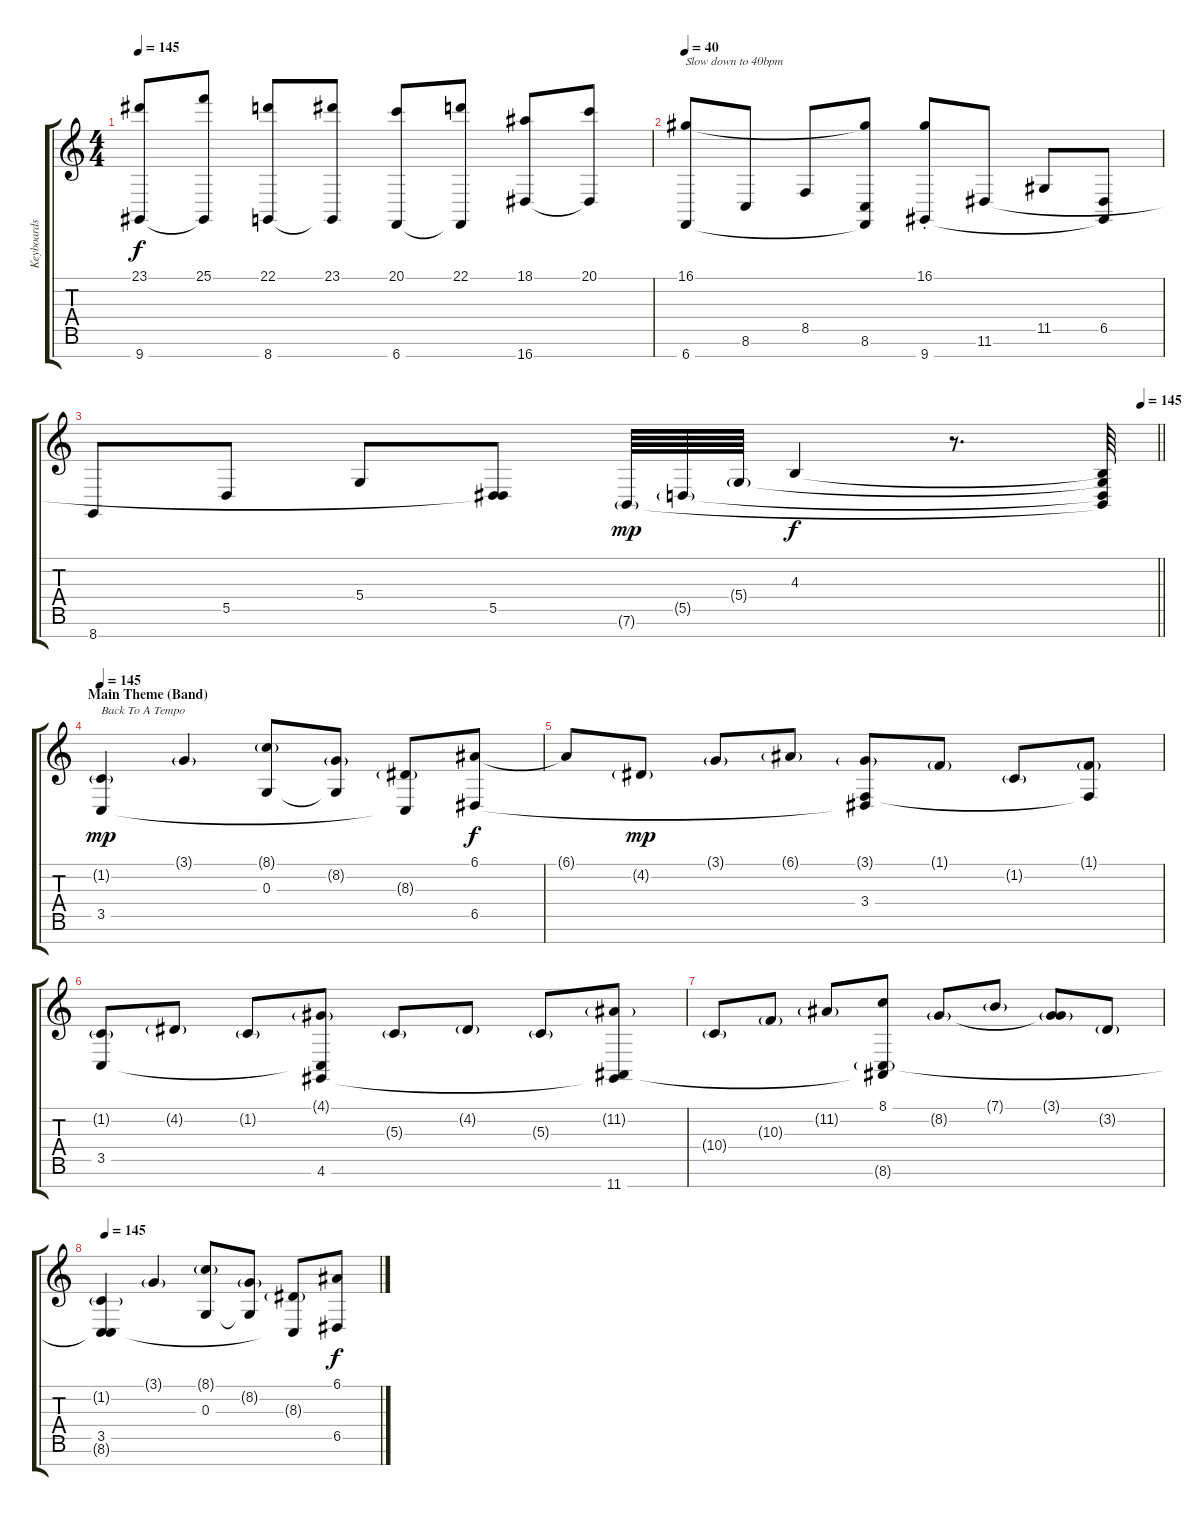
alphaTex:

\track ("Keyboards" "Keyboards") {instrument acousticgrandpiano}
\staff {score tabs}
\tuning (E4 B3 G3 D3 A2 E2 B1) {hide}
\ts (4 4)
\tempo 145
\clef g2
\ks c
(23.1 9.7).8{dy f} (25.1 9.7{t}).8 (22.1 8.7).8 (23.1 8.7{t}).8 (20.1 6.7).8 (22.1 6.7{t}).8 (18.1 16.7).8 (20.1 16.7{t}).8 |
\tempo 40
(16.1 6.7).8{txt "Slow down to 40bpm"} 8.6.8 8.5.8 (16.1{t} 8.6 6.7{t}).8 (16.1{st} 9.7).8 11.6.8 11.5.8 (6.5 9.7{t}).8 |
\tempo (145 0.984375)
\barLineRight lightlight
8.7.8 5.5.8 5.4.8 (5.5 11.6{t}).8 7.6{g}.64{dy mp} 5.5{g}.64 5.4{g}.64 4.3.4{dy f} r.8{d} (4.3{t} 5.4{t} 5.5{t} 7.6{t}).64 |
\section ("" "Main Theme (Band)")
\tempo 145
(1.2{g} 3.5).4{txt "Back To A Tempo" dy mp instrument electricgrandpiano} 3.1{g}.4 (8.1{g} 0.3).8 (8.2{g} 0.3{t}).8 (8.3{g} 3.5{t}).8 (6.1 6.5).8{dy f} |
6.1{t}.8 4.2{g}.8{dy mp} 3.1{g}.8 6.1{g}.8 (3.1{g} 3.4 6.5{t}).8 1.1{g}.8 1.2{g}.8 (1.1{g} 3.4{t}).8 |
(1.2{g} 3.5).8 4.2{g}.8 1.2{g}.8 (4.1{g} 3.5{t} 4.6).8 5.3{g}.8 4.2{g}.8 5.3{g}.8 (11.2{g} 4.6{t} 11.7).8 |
10.4{g}.8 10.3{g}.8 11.2{g}.8 (8.1 8.6{g} 11.7{t}).8 8.2{g}.8 7.1{g}.8 (3.1{g} 8.2{t}).8 3.2{g}.8 |
\tempo 145
(1.2{g} 3.5 8.6{t}).4 3.1{g}.4 (8.1{g} 0.3).8 (8.2{g} 0.3{t}).8 (8.3{g} 3.5{t}).8 (6.1 6.5).8{dy f}
